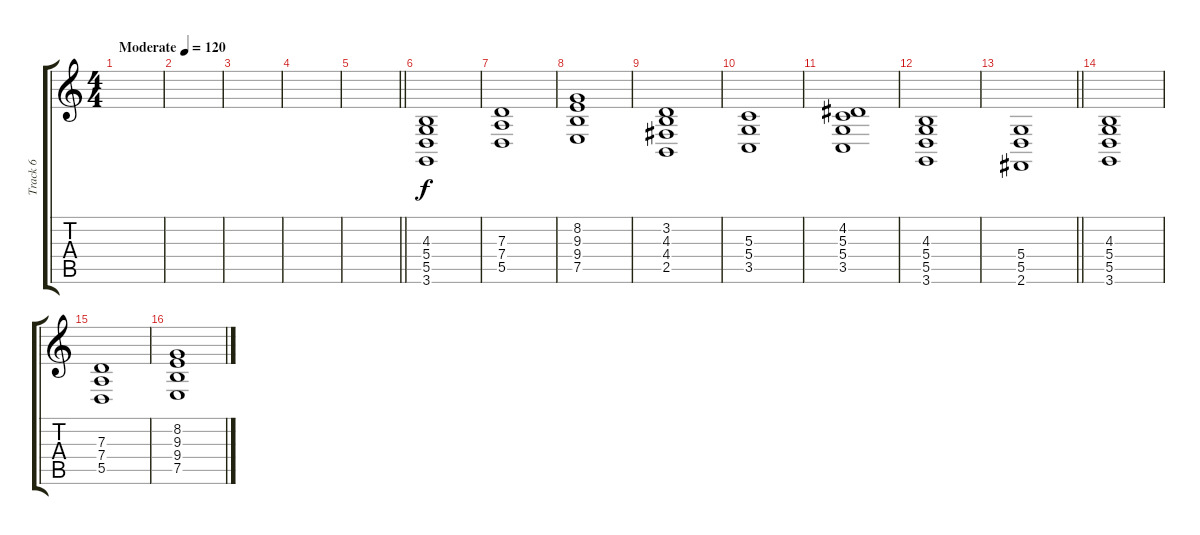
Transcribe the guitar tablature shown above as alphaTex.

\track ("Track 6" "Track 6") {instrument pad1newage}
\staff {score tabs}
\tuning (E4 B3 G3 D3 A2 E2) {hide}
\ts (4 4)
\tempo (120 "Moderate")
\clef g2
\ks c
|
|
|
|
\barLineRight lightlight
|
(4.3 5.4 5.5 3.6).1 |
(7.3 7.4 5.5).1 |
(8.2 9.3 9.4 7.5).1 |
(3.2 4.3 4.4 2.5).1 |
(5.3 5.4 3.5).1 |
(4.2 5.3 5.4 3.5).1 |
(4.3 5.4 5.5 3.6).1 |
\barLineRight lightlight
(5.4 5.5 2.6).1 |
(4.3 5.4 5.5 3.6).1 |
(7.3 7.4 5.5).1 |
(8.2 9.3 9.4 7.5).1
